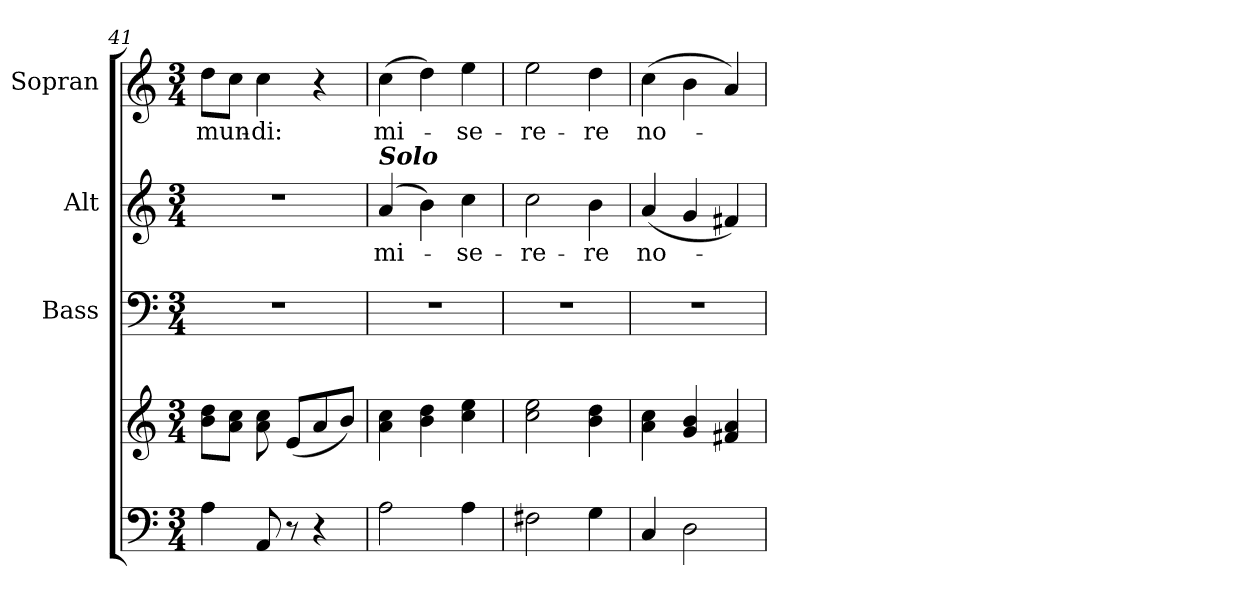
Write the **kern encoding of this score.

**kern	**kern	**kern	**kern	**text	**kern	**text
*part4	*part4	*part3	*part2	*part2	*part1	*part1
*staff5	*staff4	*staff3	*staff2	*staff2	*staff1	*staff1
*	*	*I"Bass	*I"Alt	*	*I"Sopran	*
*	*	*I'B.	*I'A.	*	*I'S.	*
*clefF4	*clefG2	*clefF4	*clefG2	*	*clefG2	*
*k[]	*k[]	*k[]	*k[]	*	*k[]	*
*C:	*C:	*C:	*C:	*	*C:	*
*M3/4	*M3/4	*M3/4	*M3/4	*	*M3/4	*
=41	=41	=41	=41	=41	=41	=41
!	!	!	!	!	!	!LO:LY:b
4A\	8b\ 8dd\L	2.r	2.r	.	8dd\L	mun-
.	8a\ 8cc\J	.	.	.	8cc\J	.
!	!	!	!	!	!	!LO:LY:b
8AA/	8a\ 8cc\	.	.	.	4cc\	-di:
8r	(<8e/L	.	.	.	.	.
4r	8a/	.	.	.	4r	.
.	8b/J)	.	.	.	.	.
=42	=42	=42	=42	=42	=42	=42
!	!	!	!LO:TX:a:Bi:t=Solo	!	!	!
!	!	!	!	!LO:LY:b	!	!LO:LY:b
2A\	4a\ 4cc\	2.r	(4a/	mi-	(>4cc\	mi-
.	4b\ 4dd\	.	4b\)	.	4dd\)	.
!	!	!	!	!LO:LY:b	!	!LO:LY:b
4A\	4cc\ 4ee\	.	4cc\	-se-	4ee\	-se-
!!LO:LB:g=z
=43	=43	=43	=43	=43	=43	=43
!	!	!	!	!LO:LY:b	!	!LO:LY:b
2F#X\	2cc\ 2ee\	2.r	2cc\	-re-	2ee\	-re-
!	!	!	!	!LO:LY:b	!	!LO:LY:b
4G\	4b\ 4dd\	.	4b\	-re	4dd\	-re
=44	=44	=44	=44	=44	=44	=44
!	!	!	!	!LO:LY:b	!	!LO:LY:b
4C/	4a\ 4cc\	2.r	(<4a/	no-	(>4cc\	no-
2D\	4g/ 4b/	.	4g/	.	4b\	.
.	4f#X/ 4a/	.	4f#X/)	.	4a/)	.
=	=	=	=	=	=	=
*-	*-	*-	*-	*-	*-	*-
